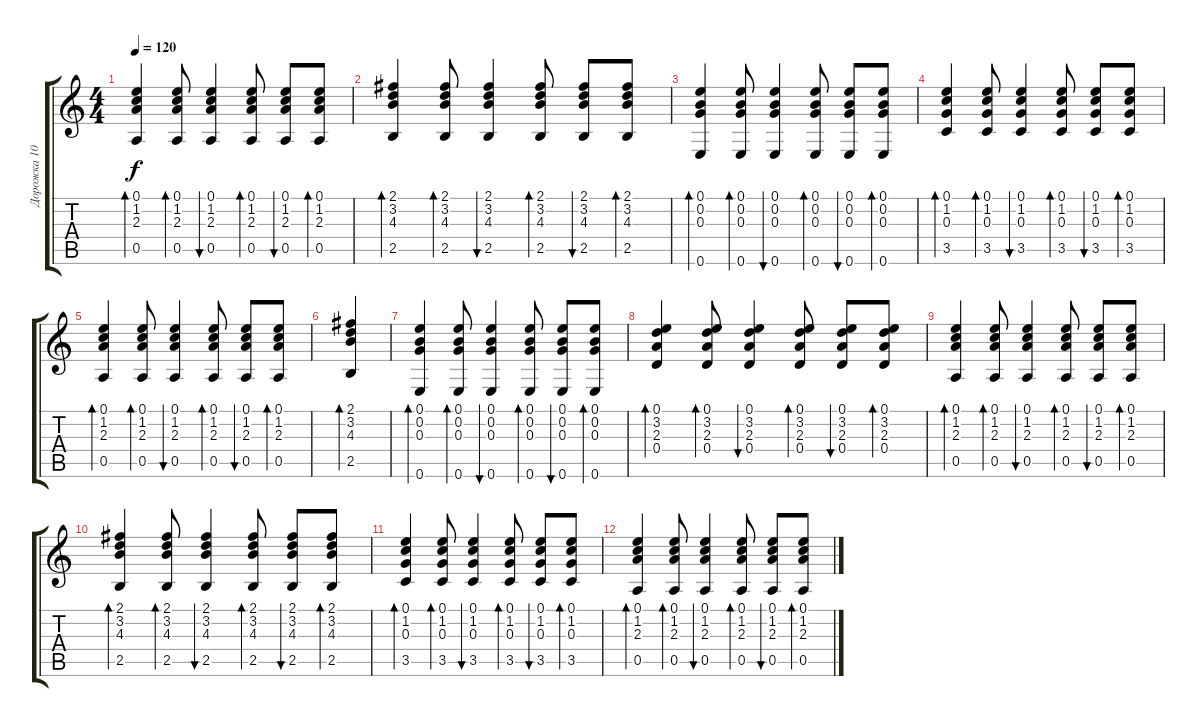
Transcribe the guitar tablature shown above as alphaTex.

\track ("Дорожка 10" "Дорожка 10") {instrument acousticguitarsteel}
\staff {score tabs}
\tuning (E4 B3 G3 D3 A2 E2) {hide}
\ts (4 4)
\tempo 120
\clef g2
\ks c
(0.1 1.2 2.3 0.5).4{bd 60 dy f} (0.1 1.2 2.3 0.5).8{bd 60} (0.1 1.2 2.3 0.5).4{bu 60} (0.1 1.2 2.3 0.5).8{bd 60} (0.1 1.2 2.3 0.5).8{bu 60} (0.1 1.2 2.3 0.5).8{bd 60} |
(2.1 3.2 4.3 2.5).4{bd 60} (2.1 3.2 4.3 2.5).8{bd 60} (2.1 3.2 4.3 2.5).4{bu 60} (2.1 3.2 4.3 2.5).8{bd 60} (2.1 3.2 4.3 2.5).8{bu 60} (2.1 3.2 4.3 2.5).8{bd 60} |
(0.1 0.2 0.3 0.6).4{bd 60} (0.1 0.2 0.3 0.6).8{bd 60} (0.1 0.2 0.3 0.6).4{bu 60} (0.1 0.2 0.3 0.6).8{bd 60} (0.1 0.2 0.3 0.6).8{bu 60} (0.1 0.2 0.3 0.6).8{bd 60} |
(0.1 1.2 0.3 3.5).4{bd 60} (0.1 1.2 0.3 3.5).8{bd 60} (0.1 1.2 0.3 3.5).4{bu 60} (0.1 1.2 0.3 3.5).8{bd 60} (0.1 1.2 0.3 3.5).8{bu 60} (0.1 1.2 0.3 3.5).8{bd 60} |
(0.1 1.2 2.3 0.5).4{bd 60} (0.1 1.2 2.3 0.5).8{bd 60} (0.1 1.2 2.3 0.5).4{bu 60} (0.1 1.2 2.3 0.5).8{bd 60} (0.1 1.2 2.3 0.5).8{bu 60} (0.1 1.2 2.3 0.5).8{bd 60} |
(2.1 3.2 4.3 2.5).4{bd 60} |
(0.1 0.2 0.3 0.6).4{bd 60} (0.1 0.2 0.3 0.6).8{bd 60} (0.1 0.2 0.3 0.6).4{bu 60} (0.1 0.2 0.3 0.6).8{bd 60} (0.1 0.2 0.3 0.6).8{bu 60} (0.1 0.2 0.3 0.6).8{bd 60} |
(0.1 3.2 2.3 0.4).4{bd 60} (0.1 3.2 2.3 0.4).8{bd 60} (0.1 3.2 2.3 0.4).4{bu 60} (0.1 3.2 2.3 0.4).8{bd 60} (0.1 3.2 2.3 0.4).8{bu 60} (0.1 3.2 2.3 0.4).8{bd 60} |
(0.1 1.2 2.3 0.5).4{bd 60} (0.1 1.2 2.3 0.5).8{bd 60} (0.1 1.2 2.3 0.5).4{bu 60} (0.1 1.2 2.3 0.5).8{bd 60} (0.1 1.2 2.3 0.5).8{bu 60} (0.1 1.2 2.3 0.5).8{bd 60} |
(2.1 3.2 4.3 2.5).4{bd 60} (2.1 3.2 4.3 2.5).8{bd 60} (2.1 3.2 4.3 2.5).4{bu 60} (2.1 3.2 4.3 2.5).8{bd 60} (2.1 3.2 4.3 2.5).8{bu 60} (2.1 3.2 4.3 2.5).8{bd 60} |
(0.1 1.2 0.3 3.5).4{bd 60} (0.1 1.2 0.3 3.5).8{bd 60} (0.1 1.2 0.3 3.5).4{bu 60} (0.1 1.2 0.3 3.5).8{bd 60} (0.1 1.2 0.3 3.5).8{bu 60} (0.1 1.2 0.3 3.5).8{bd 60} |
(0.1 1.2 2.3 0.5).4{bd 60} (0.1 1.2 2.3 0.5).8{bd 60} (0.1 1.2 2.3 0.5).4{bu 60} (0.1 1.2 2.3 0.5).8{bd 60} (0.1 1.2 2.3 0.5).8{bu 60} (0.1 1.2 2.3 0.5).8{bd 60}
